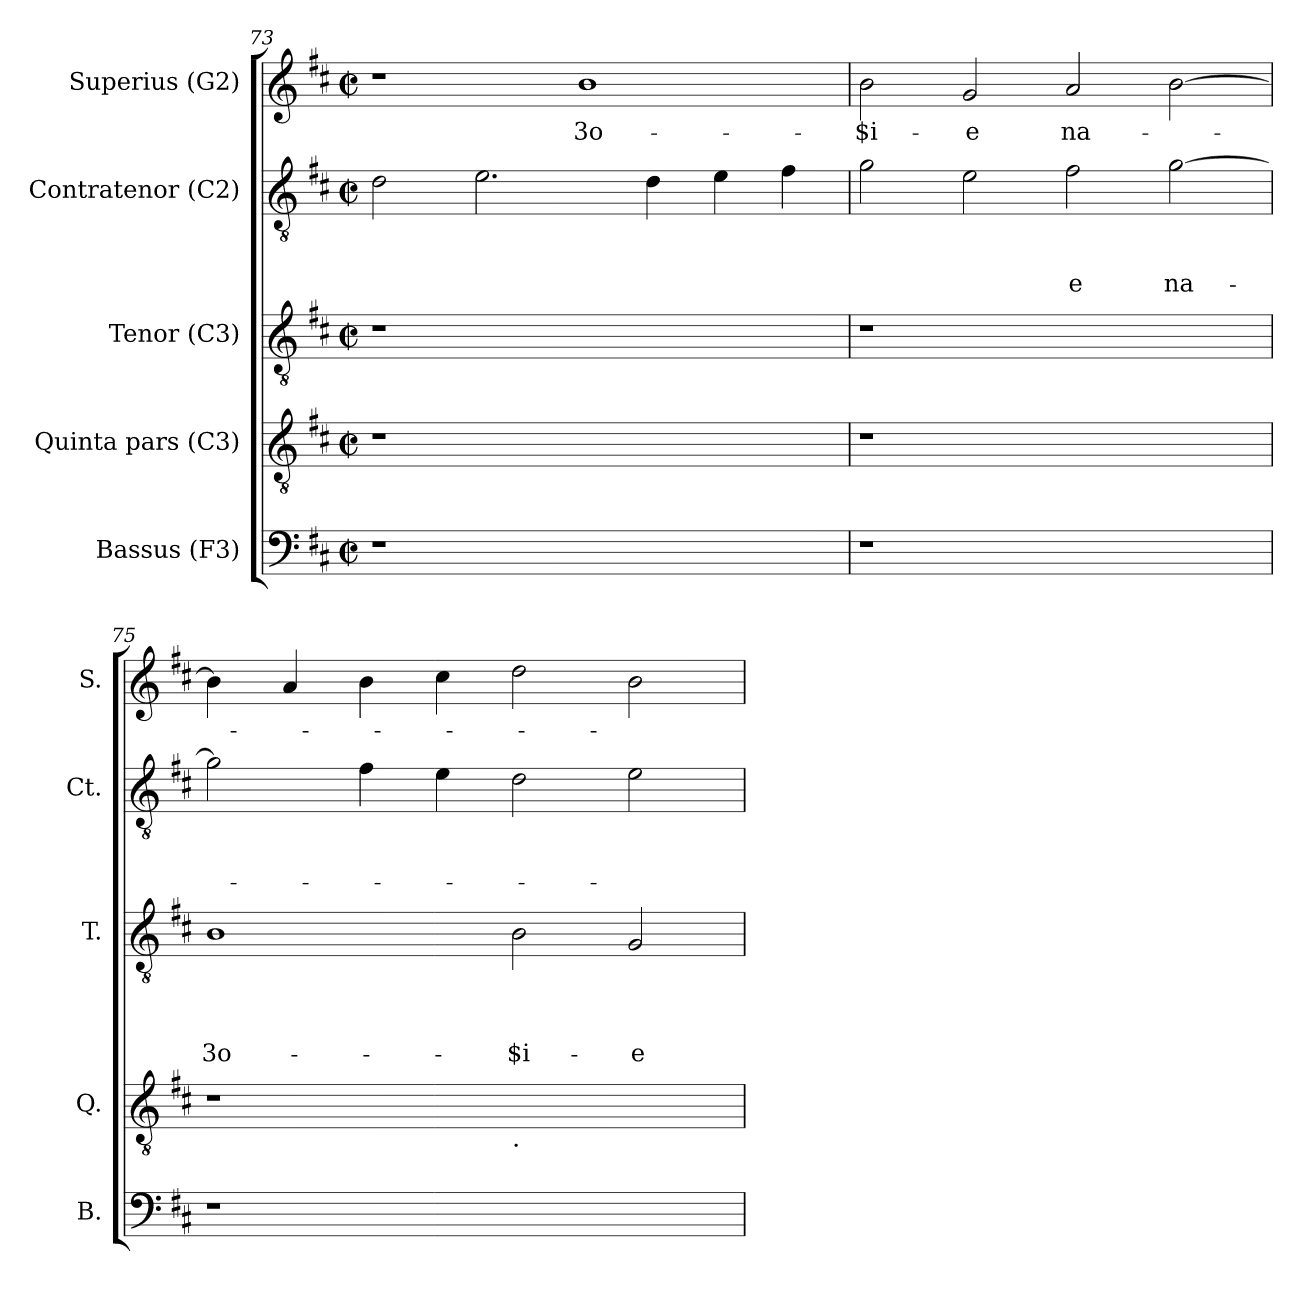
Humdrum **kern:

**kern	**kern	**kern	**text	**text	**text	**text	**kern	**text	**text	**text	**kern	**text
*part5	*part4	*part3	*part3	*part3	*part3	*part3	*part2	*part2	*part2	*part2	*part1	*part1
*staff5	*staff4	*staff3	*staff3	*staff3	*staff3	*staff3	*staff2	*staff2	*staff2	*staff2	*staff1	*staff1
*I"Bassus (F3)	*I"Quinta pars (C3)	*I"Tenor (C3)	*	*	*	*	*I"Contratenor (C2)	*	*	*	*I"Superius (G2)	*
*I'B.	*I'Q.	*I'T.	*	*	*	*	*I'Ct.	*	*	*	*I'S.	*
*clefF4	*clefGv2	*clefGv2	*	*	*	*	*clefGv2	*	*	*	*clefG2	*
*k[f#c#]	*k[f#c#]	*k[f#c#]	*	*	*	*	*k[f#c#]	*	*	*	*k[f#c#]	*
*D:	*D:	*D:	*	*	*	*	*D:	*	*	*	*D:	*
*M2/2	*M2/2	*M2/2	*	*	*	*	*M2/2	*	*	*	*M2/2	*
*met(c|)	*met(c|)	*met(c|)	*	*	*	*	*met(c|)	*	*	*	*met(c|)	*
=73	=73	=73	=73	=73	=73	=73	=73	=73	=73	=73	=73	=73
1r	1r	1r	.	.	.	.	2d\	.	.	.	1r	.
.	.	.	.	.	.	.	2.e\	.	.	.	.	.
!	!	!	!	!	!	!	!	!	!	!	!	!LO:LY:b
1ryy	1ryy	1ryy	.	.	.	.	.	.	.	.	1b	-3o-
.	.	.	.	.	.	.	4d\	.	.	.	.	.
.	.	.	.	.	.	.	4e\	.	.	.	.	.
.	.	.	.	.	.	.	4f#\	.	.	.	.	.
=74	=74	=74	=74	=74	=74	=74	=74	=74	=74	=74	=74	=74
!	!	!	!	!	!	!	!	!	!	!	!	!LO:LY:b
1r	1r	1r	.	.	.	.	2g\	.	.	.	2b\	-$i-
!	!	!	!	!	!	!	!	!	!	!	!	!LO:LY:b
.	.	.	.	.	.	.	2e\	.	.	.	2g/	-e
!	!	!	!	!	!	!	!	!	!	!LO:LY:b	!	!LO:LY:b
1ryy	1ryy	1ryy	.	.	.	.	2f#\	.	.	-e	2a/	na-
!	!	!	!	!	!	!	!	!	!	!LO:LY:b	!	!
.	.	.	.	.	.	.	[<2g\	.	.	na-	[<2b\	.
!!LO:LB:g=z
=75	=75	=75	=75	=75	=75	=75	=75	=75	=75	=75	=75	=75
!	!	!	!	!	!	!LO:LY:b	!	!	!	!	!	!
1r	1r	1B	.	.	.	3o-	2g\]	.	.	.	4b\]	.
.	.	.	.	.	.	.	.	.	.	.	4a/	.
.	.	.	.	.	.	.	4f#\	.	.	.	4b\	.
.	.	.	.	.	.	.	4e\	.	.	.	4cc#\	.
!	!LO:TX:b:t=.	!	!	!	!	!	!	!	!	!	!	!
!	!	!	!	!	!	!LO:LY:b	!	!	!	!	!	!
1ryy	1ryy	2B\	.	.	.	-$i-	2d\	.	.	.	2dd\	.
!	!	!	!	!	!	!LO:LY:b	!	!	!	!	!	!
.	.	2G/	.	.	.	-e	2e\	.	.	.	2b\	.
=	=	=	=	=	=	=	=	=	=	=	=	=
*-	*-	*-	*-	*-	*-	*-	*-	*-	*-	*-	*-	*-
